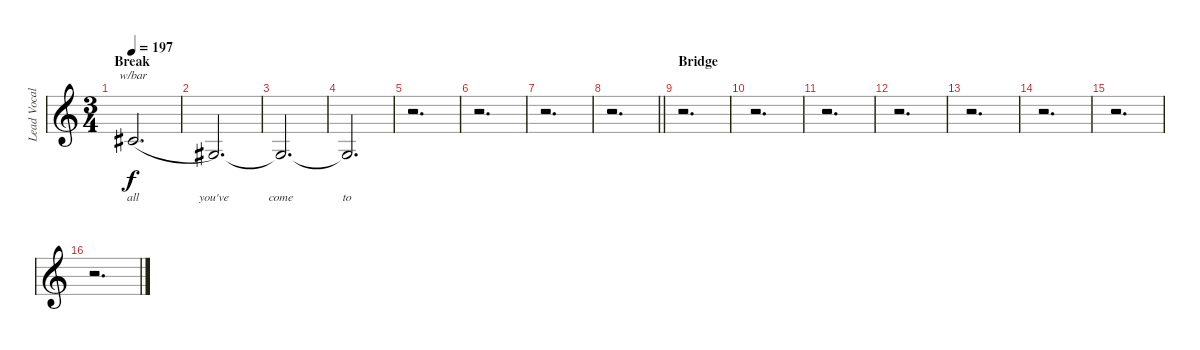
\track ("Lead Vocals I" "Lead Vocal") {instrument lead6voice}
\staff {score}
\tuning (Eb4 Bb3 Gb3 Db3 Ab2 Db2) {hide}
\ts (3 4)
\section ("" "Break")
\tempo 197
\clef g2
\ks c
7.4{t}.2{d tbe (hold default 0 10 60 10) lyrics (0 "all") lyrics (1 "") lyrics (2 "") lyrics (3 "") lyrics (4 "") dy f} |
7.4{t}.2{d lyrics (0 "you've") lyrics (1 "") lyrics (2 "") lyrics (3 "") lyrics (4 "")} |
7.4{t}.2{d lyrics (0 "come") lyrics (1 "") lyrics (2 "") lyrics (3 "") lyrics (4 "")} |
7.4{t}.2{d lyrics (0 "to") lyrics (1 "") lyrics (2 "") lyrics (3 "") lyrics (4 "")} |
r.2{d} |
r.2{d} |
r.2{d} |
\barLineRight lightlight
r.2{d} |
\section ("" "Bridge")
r.2{d} |
r.2{d} |
r.2{d} |
r.2{d} |
r.2{d} |
r.2{d} |
r.2{d} |
r.2{d}
